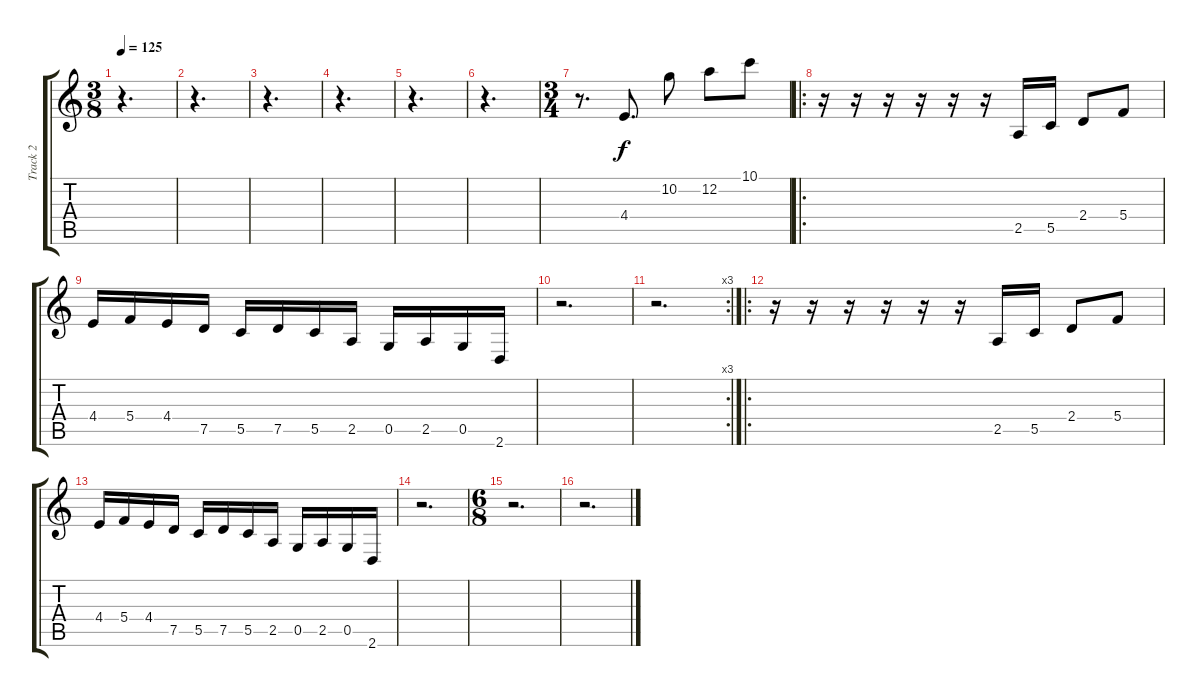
\track ("Track 2" "Track 2") {instrument distortionguitar}
\staff {score tabs}
\tuning (D4 A3 F3 C3 G2 C2) {hide}
\ts (3 8)
\tempo 125
\clef g2
\ks c
r.4{d dy f} |
r.4{d} |
r.4{d} |
r.4{d} |
r.4{d} |
r.4{d} |
\ts (3 4)
r.8{d} 4.4.8{d} 10.2.8 12.2.8 10.1.8 |
\ro
r.16 r.16 r.16 r.16 r.16 r.16 2.5.16 5.5.16 2.4.8 5.4.8 |
4.4.16 5.4.16 4.4.16 7.5.16 5.5.16 7.5.16 5.5.16 2.5.16 0.5.16 2.5.16 0.5.16 2.6.16 |
r.2{d} |
\rc 3
r.2{d} |
\ro
r.16 r.16 r.16 r.16 r.16 r.16 2.5.16 5.5.16 2.4.8 5.4.8 |
4.4.16 5.4.16 4.4.16 7.5.16 5.5.16 7.5.16 5.5.16 2.5.16 0.5.16 2.5.16 0.5.16 2.6.16 |
r.2{d} |
\ts (6 8)
r.2{d} |
r.2{d}
